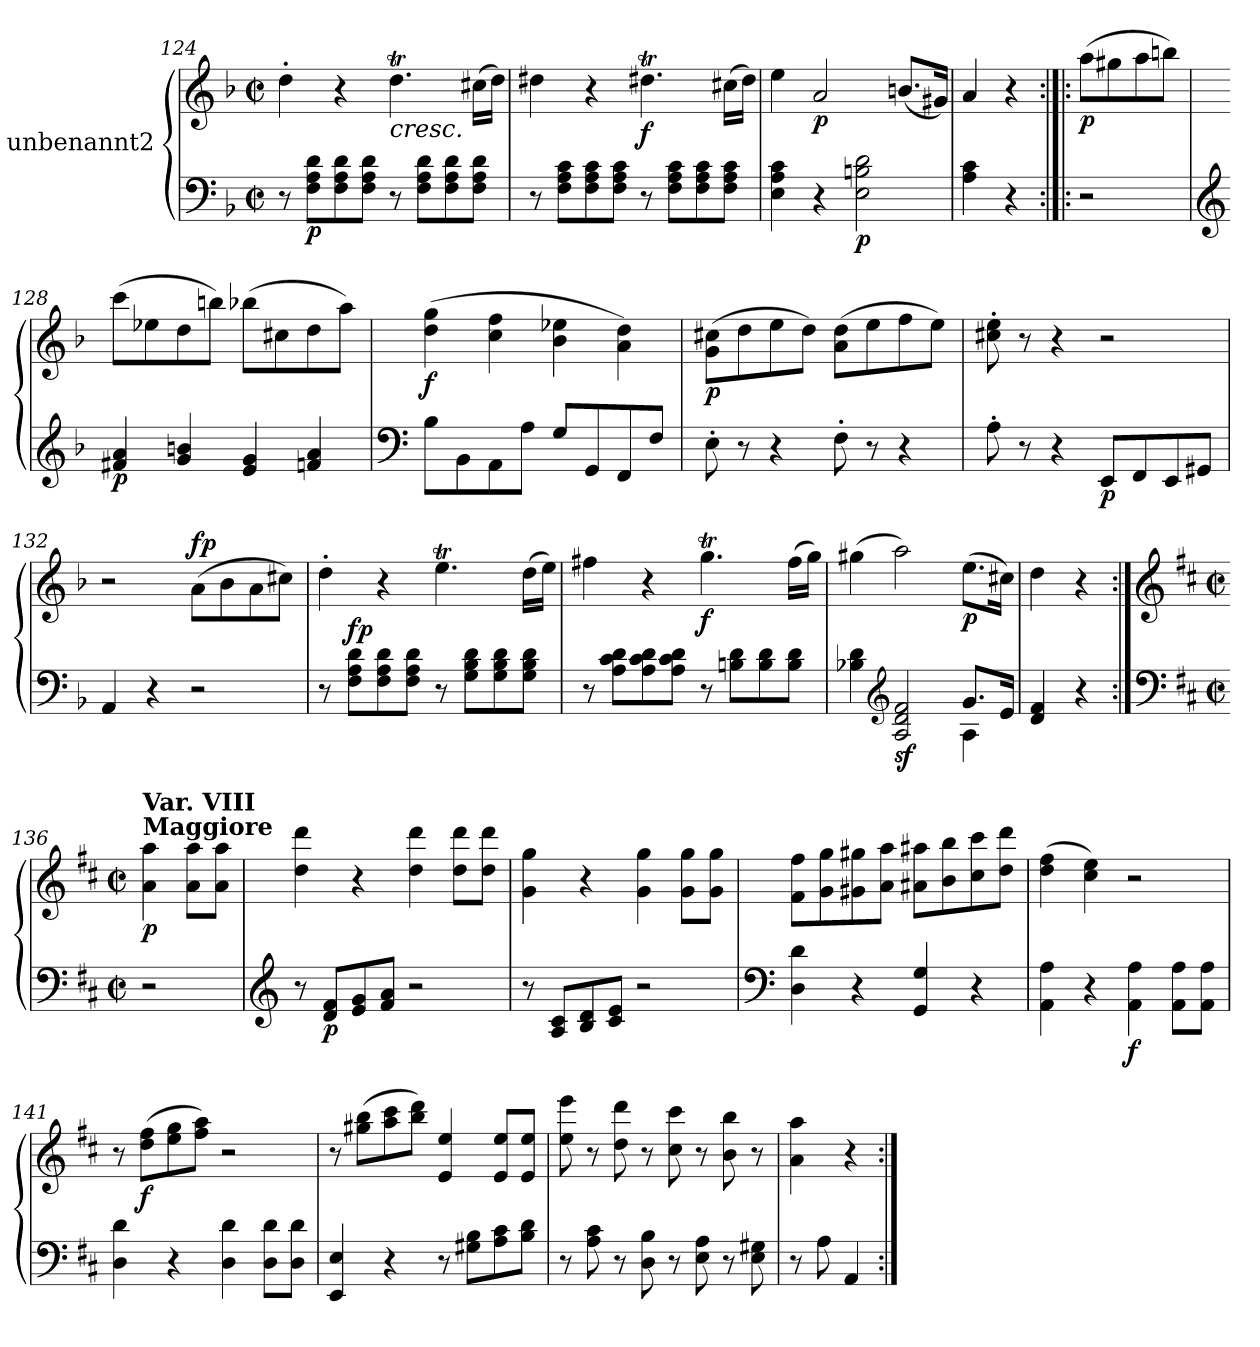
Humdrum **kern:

**kern	**kern	**dynam
*part1	*part1	*part1
*staff2	*staff1	*staff1/2
*I"unbenannt2	*	*
*clefF4	*clefG2	*
*k[b-]	*k[b-]	*
*M2/2	*M2/2	*
*met(c|)	*met(c|)	*
=124	=124	=124
8r	4dd'\	.
!	!	!LO:DY:b=2
8F\ 8A\ 8d\L	.	p
8F\ 8A\ 8d\	4r	.
8F\ 8A\ 8d\J	.	.
!	!LO:TX:b:i:t=cresc.	!
8r	4.ddT\	.
8F\ 8A\ 8d\L	.	.
8F\ 8A\ 8d\	.	.
8F\ 8A\ 8d\J	(>16cc#X\LL	.
.	16dd\JJ)	.
=125	=125	=125
8r	4dd#X\	.
8F\ 8A\ 8c\L	.	.
8F\ 8A\ 8c\	4r	.
8F\ 8A\ 8c\J	.	.
!	!	!LO:DY:b
8r	4.dd#Xt\	f
8F\ 8A\ 8c\L	.	.
8F\ 8A\ 8c\	.	.
8F\ 8A\ 8c\J	(>16cc#X\LL	.
.	16dd#\JJ)	.
=126	=126	=126
4E\ 4A\ 4c\	4ee\	.
!	!	!LO:DY:b
4r	2a/	p
!	!	!LO:DY:b=2
2E\ 2Bn\ 2d\	.	p
.	(<8.bn/L	.
.	16g#X/Jk)	.
=127	=127	=127
4A\ 4c\	4a/	.
4r	4r	.
=127X15:|!|:	=127X15:|!|:	=127X15:|!|:
!	!	!LO:DY:b
2r	(>8aa\L	p
.	8gg#X\	.
.	8aa\	.
.	8bbn\J)	.
=128	=128	=128
*clefG2	*	*
!	!	!LO:DY:b=2
4f#X/ 4a/	(>8ccc\L	p
.	8ee-X\	.
4g/ 4bn/	8dd\	.
.	8bbn\J)	.
4e/ 4g/	(>8bb-X\L	.
.	8cc#X\	.
4fn/ 4a/	8dd\	.
.	8aa\J)	.
=129	=129	=129
*clefF4	*	*
!	!	!LO:DY:b
8B-\L	(>4dd\ 4gg\	f
8BB-\	.	.
8AA\	4cc\ 4ff\	.
8A\J	.	.
8G/L	4b-\ 4ee-X\	.
8GG/	.	.
8FF/	4a\ 4dd\)	.
8F/J	.	.
=130	=130	=130
!	!	!LO:DY:b
8E'\	(>8g\ 8cc#X\L	p
8r	8dd\	.
4r	8ee\	.
.	8dd\J)	.
8F'\	(>8a\ 8dd\L	.
8r	8ee\	.
4r	8ff\	.
.	8ee\J)	.
=131	=131	=131
8A'\	8cc#X\' 8ee\'	.
8r	8r	.
4r	4r	.
!	!	!LO:DY:b=2
8EE/L	2r	p
8FF/	.	.
8EE/	.	.
8GG#X/J	.	.
=132	=132	=132
4AA/	2r	.
4r	.	.
!	!	!LO:DY:b
!	!	!LO:DY:n=1:a
2r	(>8a\L	f p
.	8b-\	.
.	8a\	.
.	8cc#X\J)	.
=133	=133	=133
8r	4dd'\	.
!	!	!LO:DY:b=2
!	!	!LO:DY:n=1:a=2
8F\ 8A\ 8d\L	.	f p
8F\ 8A\ 8d\	4r	.
8F\ 8A\ 8d\J	.	.
8r	4.eet\	.
8G\ 8B-\ 8d\L	.	.
8G\ 8B-\ 8d\	.	.
8G\ 8B-\ 8d\J	(>16dd\LL	.
.	16ee\JJ)	.
=134	=134	=134
8r	4ff#X\	.
8A\ 8c\ 8d\L	.	.
8A\ 8c\ 8d\	4r	.
8A\ 8c\ 8d\J	.	.
!	!	!LO:DY:b
8r	4.ggT\	f
8Bn\ 8d\L	.	.
8B\ 8d\	.	.
8B\ 8d\J	(>16ff#\LL	.
.	16gg\JJ)	.
=135	=135	=135
*^	*	*
4B-X\ 4d\	2.ryy	(>4gg#X\	.
*clefG2	*	*	*
!	!	!	!LO:DY:b=2
2A/ 2d/ 2f/	.	2aa\)	sf
!	!	!	!LO:DY:b
8.g/L	4A\	(>8.ee\L	p
16e/Jk	.	16cc#X\Jk)	.
*v	*v	*	*
=136	=136	=136
4d/ 4f/	4dd\	.
4r	4r	.
=136X16:|!	=136X16:|!	=136X16:|!
*clefF4	*clefG2	*
*k[f#c#]	*k[f#c#]	*
*M2/2	*M2/2	*
*met(c|)	*met(c|)	*
!	!LO:TX:a:B:t=Maggiore	!
!	!LO:TX:a:B:t=Var. VIII	!
!	!	!LO:DY:b
2r	4a\ 4aa\	p
.	8a\ 8aa\L	.
.	8a\ 8aa\J	.
=137	=137	=137
*clefG2	*	*
8r	4dd\ 4ddd\	.
!	!	!LO:DY:b=2
8d/ 8f#/L	.	p
8e/ 8g/	4r	.
8f#/ 8a/J	.	.
2r	4dd\ 4ddd\	.
.	8dd\ 8ddd\L	.
.	8dd\ 8ddd\J	.
=138	=138	=138
8r	4g\ 4gg\	.
8A/ 8c#/L	.	.
8B/ 8d/	4r	.
8c#/ 8e/J	.	.
2r	4g\ 4gg\	.
.	8g\ 8gg\L	.
.	8g\ 8gg\J	.
=139	=139	=139
*clefF4	*	*
4D\ 4d\	8f#\ 8ff#\L	.
.	8g\ 8gg\	.
4r	8g#X\ 8gg#X\	.
.	8a\ 8aa\J	.
4GG/ 4G/	8a#X\ 8aa#X\L	.
.	8b\ 8bb\	.
4r	8cc#\ 8ccc#\	.
.	8dd\ 8ddd\J	.
=140	=140	=140
4AA\ 4A\	(>4dd\ 4ff#\	.
4r	4cc#\ 4ee\)	.
!	!	!LO:DY:b=2
4AA\ 4A\	2r	f
8AA\ 8A\L	.	.
8AA\ 8A\J	.	.
=141	=141	=141
4D\ 4d\	8r	.
!	!	!LO:DY:b
.	(>8dd\ 8ff#\L	f
4r	8ee\ 8gg\	.
.	8ff#\ 8aa\J)	.
4D\ 4d\	2r	.
8D\ 8d\L	.	.
8D\ 8d\J	.	.
=142	=142	=142
4EE/ 4E/	8r	.
.	(>8gg#X\ 8bb\L	.
4r	8aa\ 8ccc#\	.
.	8bb\ 8ddd\J)	.
8r	4e/ 4ee/	.
8G#X\ 8B\L	.	.
8A\ 8c#\	8e/ 8ee/L	.
8B\ 8d\J	8e/ 8ee/J	.
=143	=143	=143
8r	8ee\ 8eee\	.
8A\ 8c#\	8r	.
8r	8dd\ 8ddd\	.
8D\ 8B\	8r	.
8r	8cc#\ 8ccc#\	.
8E\ 8A\	8r	.
8r	8b\ 8bb\	.
8E\ 8G#X\	8r	.
=144	=144	=144
8r	4a\ 4aa\	.
8A\	.	.
4AA/	4r	.
=:|!	=:|!	=:|!
*-	*-	*-
